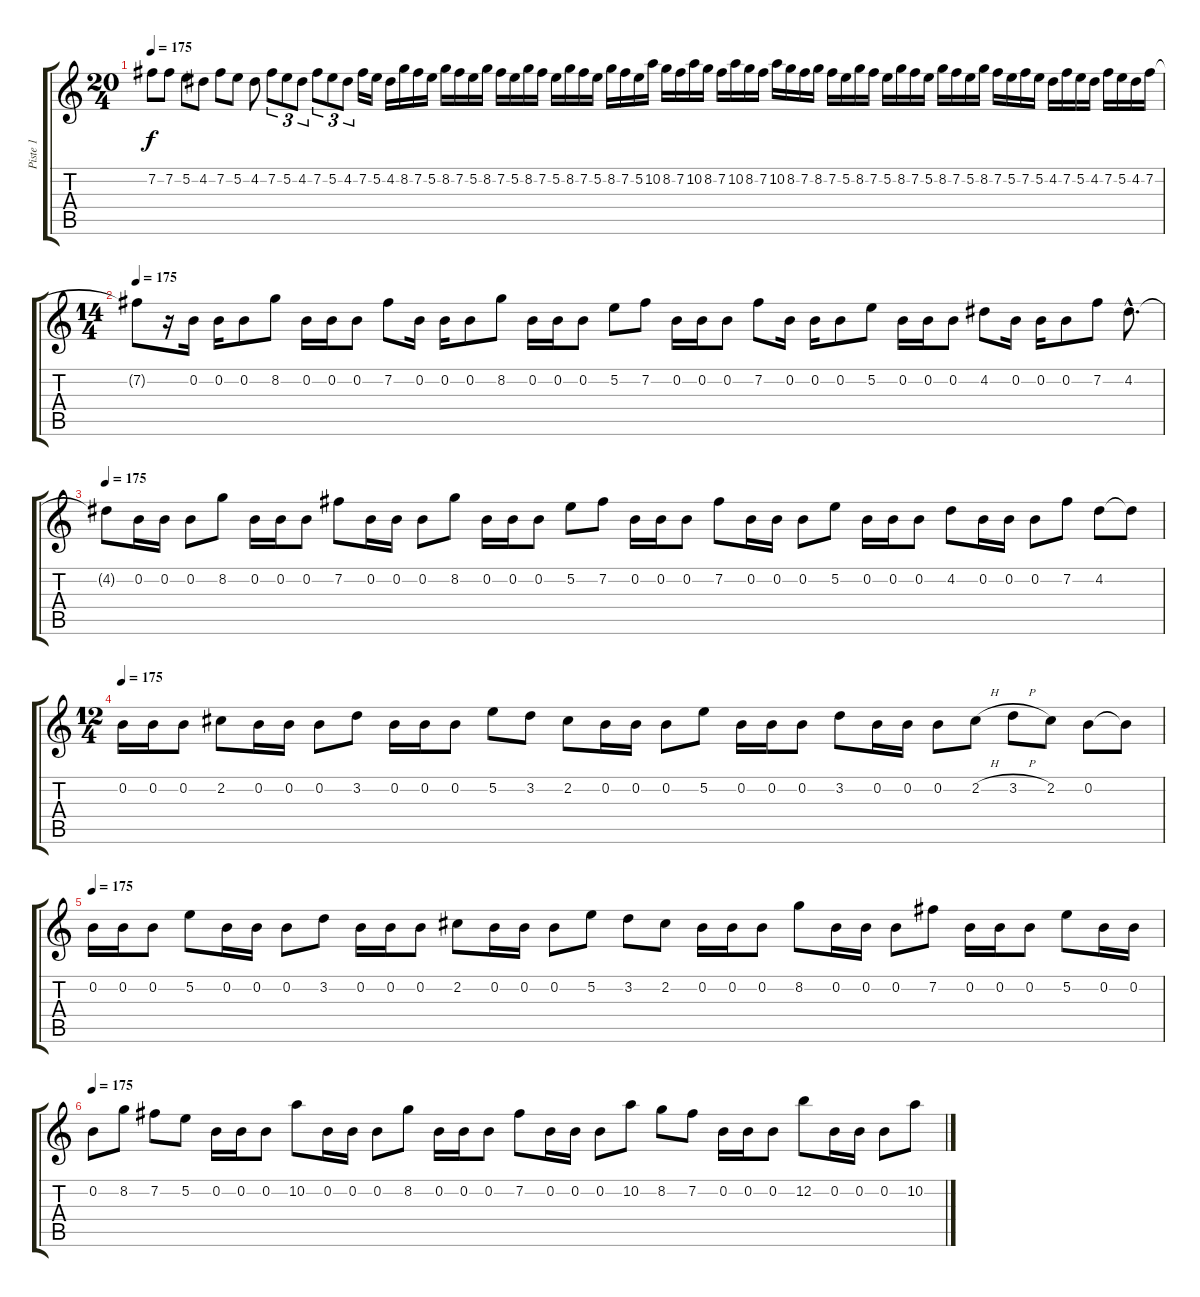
\track ("Piste 1" "Piste 1") {instrument distortionguitar}
\staff {score tabs}
\tuning (E4 B3 G3 D3 A2 E2) {hide}
\ts (20 4)
\tempo 175
\clef g2
\ks c
7.2{t}.8{dy f} 7.2.8 5.2.8 4.2.8 7.2.8 5.2.8 4.2.8 7.2.8{tu (3 2)} 5.2.8{tu (3 2)} 4.2.8{tu (3 2)} 7.2.8{tu (3 2)} 5.2.8{tu (3 2)} 4.2.8{tu (3 2)} 7.2.16 5.2.16 4.2.16 8.2.16 7.2.16 5.2.16 8.2.16 7.2.16 5.2.16 8.2.16 7.2.16 5.2.16 8.2.16 7.2.16 5.2.16 8.2.16 7.2.16 5.2.16 8.2.16 7.2.16 5.2.16 10.2.16 8.2.16 7.2.16 10.2.16 8.2.16 7.2.16 10.2.16 8.2.16 7.2.16 10.2.16 8.2.16 7.2.16 8.2.16 7.2.16 5.2.16 8.2.16 7.2.16 5.2.16 8.2.16 7.2.16 5.2.16 8.2.16 7.2.16 5.2.16 8.2.16 7.2.16 5.2.16 7.2.16 5.2.16 4.2.16 7.2.16 5.2.16 4.2.16 7.2.16 5.2.16 4.2.16 7.2.16 |
\ts (14 4)
\tempo 175
7.2{t}.8 r.16 0.2.16 0.2.16 0.2.8 8.2.8 0.2.16 0.2.16 0.2.8 7.2.8 0.2.16 0.2.16 0.2.8 8.2.8 0.2.16 0.2.16 0.2.8 5.2.8 7.2.8 0.2.16 0.2.16 0.2.8 7.2.8 0.2.16 0.2.16 0.2.8 5.2.8 0.2.16 0.2.16 0.2.8 4.2.8 0.2.16 0.2.16 0.2.8 7.2.8 4.2{hac}.8{d} |
\tempo 175
4.2{t}.8 0.2.16 0.2.16 0.2.8 8.2.8 0.2.16 0.2.16 0.2.8 7.2.8 0.2.16 0.2.16 0.2.8 8.2.8 0.2.16 0.2.16 0.2.8 5.2.8 7.2.8 0.2.16 0.2.16 0.2.8 7.2.8 0.2.16 0.2.16 0.2.8 5.2.8 0.2.16 0.2.16 0.2.8 4.2.8 0.2.16 0.2.16 0.2.8 7.2.8 4.2.8 4.2{t}.8 |
\ts (12 4)
\tempo 175
0.2.16 0.2.16 0.2.8 2.2.8 0.2.16 0.2.16 0.2.8 3.2.8 0.2.16 0.2.16 0.2.8 5.2.8 3.2.8 2.2.8 0.2.16 0.2.16 0.2.8 5.2.8 0.2.16 0.2.16 0.2.8 3.2.8 0.2.16 0.2.16 0.2.8 2.2{h}.8 3.2{h}.8 2.2.8 0.2.8 0.2{t}.8 |
\tempo 175
0.2.16 0.2.16 0.2.8 5.2.8 0.2.16 0.2.16 0.2.8 3.2.8 0.2.16 0.2.16 0.2.8 2.2.8 0.2.16 0.2.16 0.2.8 5.2.8 3.2.8 2.2.8 0.2.16 0.2.16 0.2.8 8.2.8 0.2.16 0.2.16 0.2.8 7.2.8 0.2.16 0.2.16 0.2.8 5.2.8 0.2.16 0.2.16 |
\tempo 175
0.2.8 8.2.8 7.2.8 5.2.8 0.2.16 0.2.16 0.2.8 10.2.8 0.2.16 0.2.16 0.2.8 8.2.8 0.2.16 0.2.16 0.2.8 7.2.8 0.2.16 0.2.16 0.2.8 10.2.8 8.2.8 7.2.8 0.2.16 0.2.16 0.2.8 12.2.8 0.2.16 0.2.16 0.2.8 10.2.8
